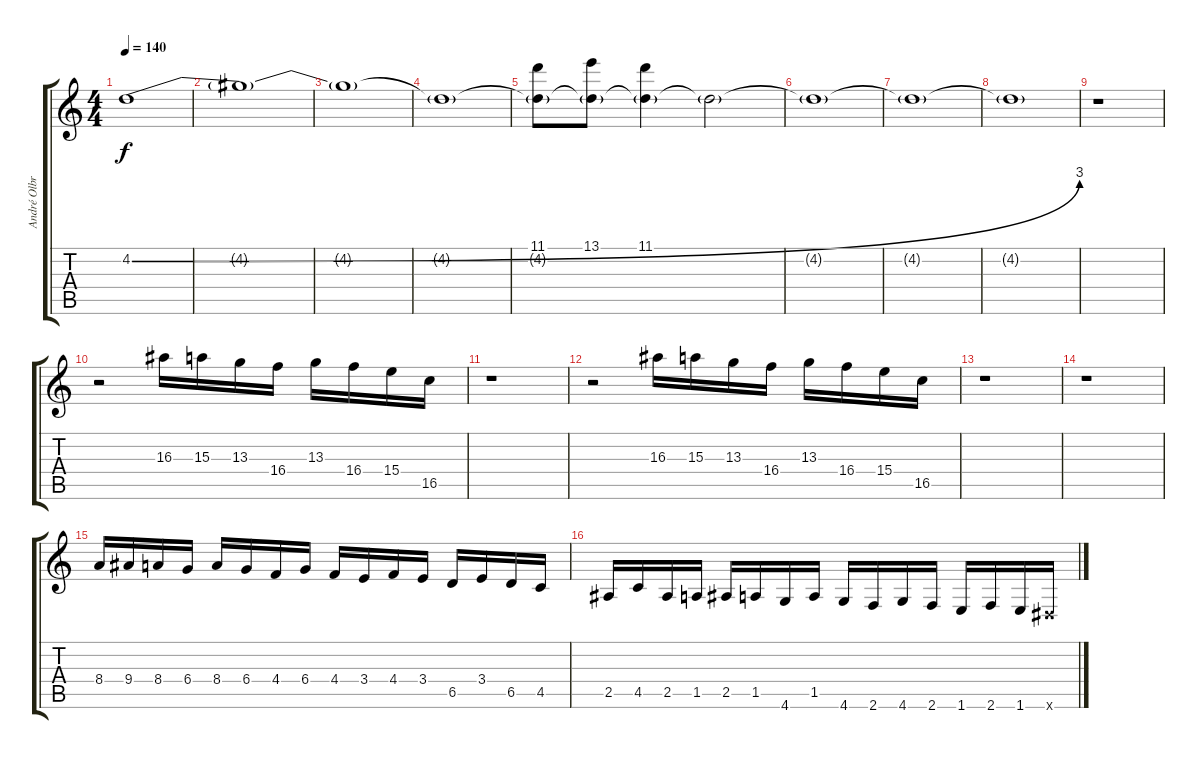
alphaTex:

\track ("André Olbrich Add." "André Olbr") {instrument distortionguitar}
\staff {score tabs}
\tuning (Eb4 Bb3 Gb3 Db3 Ab2 Eb2) {hide}
\ts (4 4)
\tempo 140
\clef g2
\ks c
4.2{be (bend 0 0 60 12)}.1{dy f volume 13} |
4.2{t}.1 |
4.2{t}.1 |
4.2{t}.1 |
(11.1 4.2{t}).8 (13.1 4.2{t}).8 (11.1 4.2{t}).4 4.2{t}.2 |
4.2{t}.1 |
4.2{t}.1 |
4.2{t}.1 |
r.1 |
r.2{volume 15 instrument distortionguitar} 16.3.16 15.3.16 13.3.16 16.4.16 13.3.16 16.4.16 15.4.16 16.5.16 |
r.1 |
r.2{volume 15 instrument distortionguitar} 16.3.16 15.3.16 13.3.16 16.4.16 13.3.16 16.4.16 15.4.16 16.5.16 |
r.1 |
r.1 |
8.4.16{volume 12} 9.4.16 8.4.16 6.4.16 8.4.16 6.4.16 4.4.16 6.4.16 4.4.16 3.4.16 4.4.16 3.4.16 6.5.16 3.4.16 6.5.16 4.5.16 |
2.5.16 4.5.16 2.5.16 1.5.16 2.5.16 1.5.16 4.6.16 1.5.16 4.6.16 2.6.16 4.6.16 2.6.16 1.6.16 2.6.16 1.6.16 0.6{x}.16
